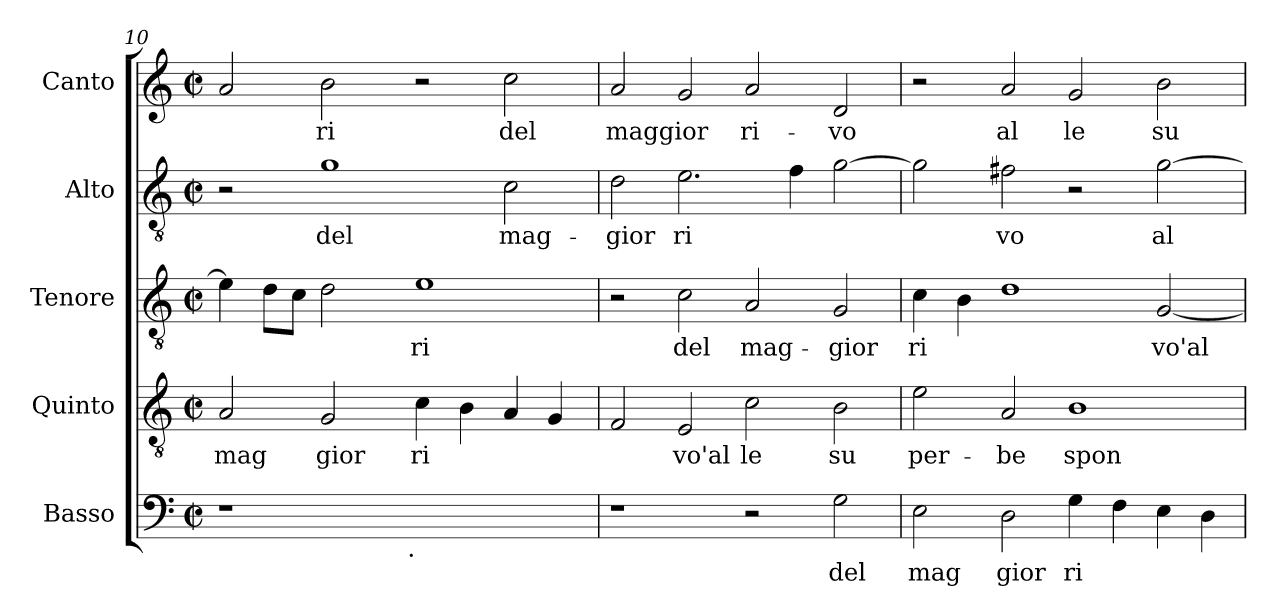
**kern	**text	**kern	**text	**kern	**text	**kern	**text	**kern	**text
*part5	*part5	*part4	*part4	*part3	*part3	*part2	*part2	*part1	*part1
*staff5	*staff5	*staff4	*staff4	*staff3	*staff3	*staff2	*staff2	*staff1	*staff1
*I"Basso	*	*I"Quinto	*	*I"Tenore	*	*I"Alto	*	*I"Canto	*
*clefF4	*	*clefGv2	*	*clefGv2	*	*clefGv2	*	*clefG2	*
*k[]	*	*k[]	*	*k[]	*	*k[]	*	*k[]	*
*C:	*	*C:	*	*C:	*	*C:	*	*C:	*
*M2/2	*	*M2/2	*	*M2/2	*	*M2/2	*	*M2/2	*
*met(c|)	*	*met(c|)	*	*met(c|)	*	*met(c|)	*	*met(c|)	*
=10	=10	=10	=10	=10	=10	=10	=10	=10	=10
!	!	!	!LO:LY:b:rj	!	!LO:LY:b:cj	!	!	!	!LO:LY:b:cj
*^	*	*	*	*	*	*	*	*	*
1r	2ryy	.	2A/	mag	4e\]	--	2r	.	2a/	--
!	!	!	!	!	!	!LO:LY:b:cj	!	!	!	!
.	.	.	.	.	8d\L	--	.	.	.	.
!	!	!	!	!	!	!LO:LY:b:cj	!	!	!	!
.	.	.	.	.	8c\J	--	.	.	.	.
!	!	!	!	!LO:LY:b:rj	!	!LO:LY:b:cj	!	!LO:LY:b:cj	!	!LO:LY:b:cj
.	4ryy	.	2G/	gior	2d\	--	1g	del	2b\	-ri
.	8...ryy	.	.	.	.	.	.	.	.	.
!	!LO:TX:b:t=.	!	!	!	!	!	!	!	!	!
.	1ryy	.	.	.	.	.	.	.	.	.
!	!	!	!	!LO:LY:b:rj	!	!LO:LY:b:cj	!	!	!	!
1ryy	.	.	4c\	ri	1e	-ri	.	.	2r	.
!	!	!	!	!LO:LY:b:rj	!	!	!	!	!	!
.	.	.	4B\	.	.	.	.	.	.	.
!	!	!	!	!LO:LY:b:rj	!	!	!	!LO:LY:b:cj	!	!LO:LY:b:cj
.	.	.	4A/	.	.	.	2c\	mag-	2cc\	del
!	!	!	!	!LO:LY:b:rj	!	!	!	!	!	!
.	.	.	4G/	.	.	.	.	.	.	.
.	64ryy	.	.	.	.	.	.	.	.	.
=11	=11	=11	=11	=11	=11	=11	=11	=11	=11	=11
!	!	!	!	!LO:LY:b:rj	!	!	!	!LO:LY:b:cj	!	!LO:LY:b:cj
*v	*v	*	*	*	*	*	*	*	*	*
1r	.	2F/	.	2r	.	2d\	-gior	2a/	maggior
!	!	!	!LO:LY:b:rj	!	!LO:LY:b:cj	!	!LO:LY:b:cj	!	!LO:LY:b:cj
.	.	2E/	vo'al	2c\	del	2.e\	ri-	2g/	.
!	!	!	!LO:LY:b:rj	!	!LO:LY:b:cj	!	!	!	!LO:LY:b:cj
2r	.	2c\	le	2A/	mag-	.	.	2a/	ri-
!	!	!	!	!	!	!	!LO:LY:b:cj	!	!
.	.	.	.	.	.	4f\	--	.	.
!	!LO:LY:b:rj	!	!LO:LY:b:rj	!	!LO:LY:b:cj	!	!LO:LY:b:cj	!	!LO:LY:b:cj
2G\	del	2B\	su	2G/	-gior	[<2g\	--	2d/	-vo
!!LO:PB:g=z
=12	=12	=12	=12	=12	=12	=12	=12	=12	=12
!	!LO:LY:b:rj	!	!LO:LY:b:rj	!	!LO:LY:b:cj	!	!LO:LY:b:cj	!	!
2E\	mag	2e\	per-	4c\	ri	2g\]	--	2r	.
!	!	!	!	!	!LO:LY:b:cj	!	!	!	!
.	.	.	.	4B\	.	.	.	.	.
!	!LO:LY:b:rj	!	!LO:LY:b:rj	!	!LO:LY:b:cj	!	!LO:LY:b:cj	!	!LO:LY:b:cj
2D\	gior	2A/	-be	1d	.	2f#X\	-vo	2a/	al
!	!LO:LY:b:rj	!	!LO:LY:b:rj	!	!	!	!	!	!LO:LY:b:cj
4G\	ri	1B	spon-	.	.	2r	.	2g/	le
!	!LO:LY:b:rj	!	!	!	!	!	!	!	!
4F\	.	.	.	.	.	.	.	.	.
!	!LO:LY:b:rj	!	!	!	!LO:LY:b:cj	!	!LO:LY:b:cj	!	!LO:LY:b:cj
4E\	.	.	.	[<2G/	vo'al	[>2g\	al-	2b\	su
!	!LO:LY:b:rj	!	!	!	!	!	!	!	!
4D\	.	.	.	.	.	.	.	.	.
=	=	=	=	=	=	=	=	=	=
*-	*-	*-	*-	*-	*-	*-	*-	*-	*-
